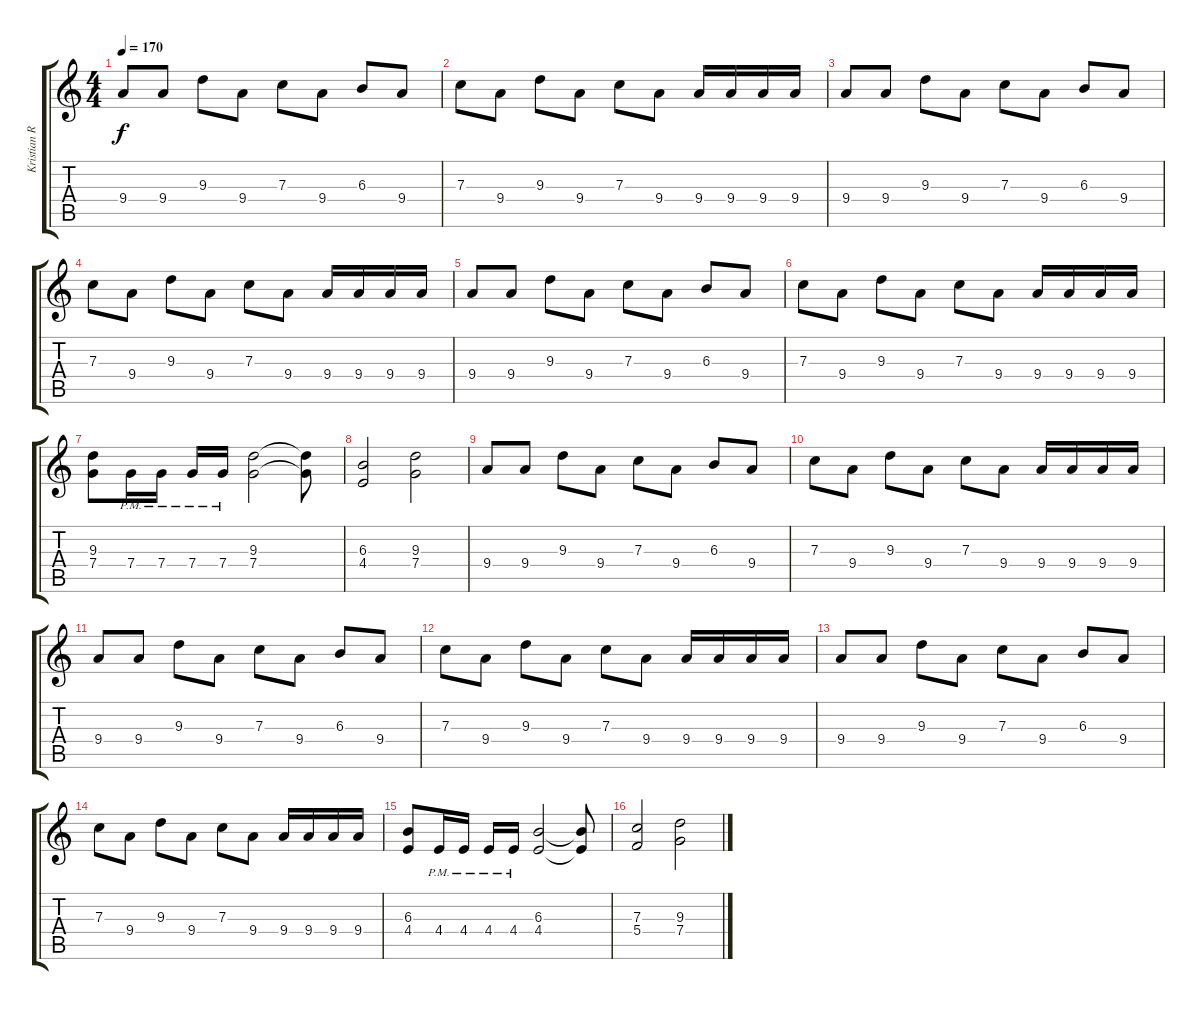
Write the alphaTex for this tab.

\track ("Kristian Ranta" "Kristian R") {instrument distortionguitar}
\staff {score tabs}
\tuning (D4 A3 F3 C3 G2 D2) {hide}
\ts (4 4)
\tempo 170
\clef g2
\ks c
9.4.8{dy f} 9.4.8 9.3.8 9.4.8 7.3.8 9.4.8 6.3.8 9.4.8 |
7.3.8 9.4.8 9.3.8 9.4.8 7.3.8 9.4.8 9.4.16 9.4.16 9.4.16 9.4.16 |
9.4.8 9.4.8 9.3.8 9.4.8 7.3.8 9.4.8 6.3.8 9.4.8 |
7.3.8 9.4.8 9.3.8 9.4.8 7.3.8 9.4.8 9.4.16 9.4.16 9.4.16 9.4.16 |
9.4.8 9.4.8 9.3.8 9.4.8 7.3.8 9.4.8 6.3.8 9.4.8 |
7.3.8 9.4.8 9.3.8 9.4.8 7.3.8 9.4.8 9.4.16 9.4.16 9.4.16 9.4.16 |
(9.3 7.4).8 7.4{pm}.16 7.4{pm}.16 7.4{pm}.16 7.4{pm}.16 (9.3 7.4).2 (9.3{t} 7.4{t}).8 |
(6.3 4.4).2 (9.3 7.4).2 |
9.4.8 9.4.8 9.3.8 9.4.8 7.3.8 9.4.8 6.3.8 9.4.8 |
7.3.8 9.4.8 9.3.8 9.4.8 7.3.8 9.4.8 9.4.16 9.4.16 9.4.16 9.4.16 |
9.4.8 9.4.8 9.3.8 9.4.8 7.3.8 9.4.8 6.3.8 9.4.8 |
7.3.8 9.4.8 9.3.8 9.4.8 7.3.8 9.4.8 9.4.16 9.4.16 9.4.16 9.4.16 |
9.4.8 9.4.8 9.3.8 9.4.8 7.3.8 9.4.8 6.3.8 9.4.8 |
7.3.8 9.4.8 9.3.8 9.4.8 7.3.8 9.4.8 9.4.16 9.4.16 9.4.16 9.4.16 |
(6.3 4.4).8 4.4{pm}.16 4.4{pm}.16 4.4{pm}.16 4.4{pm}.16 (6.3 4.4).2 (6.3{t} 4.4{t}).8 |
(7.3 5.4).2 (9.3 7.4).2
